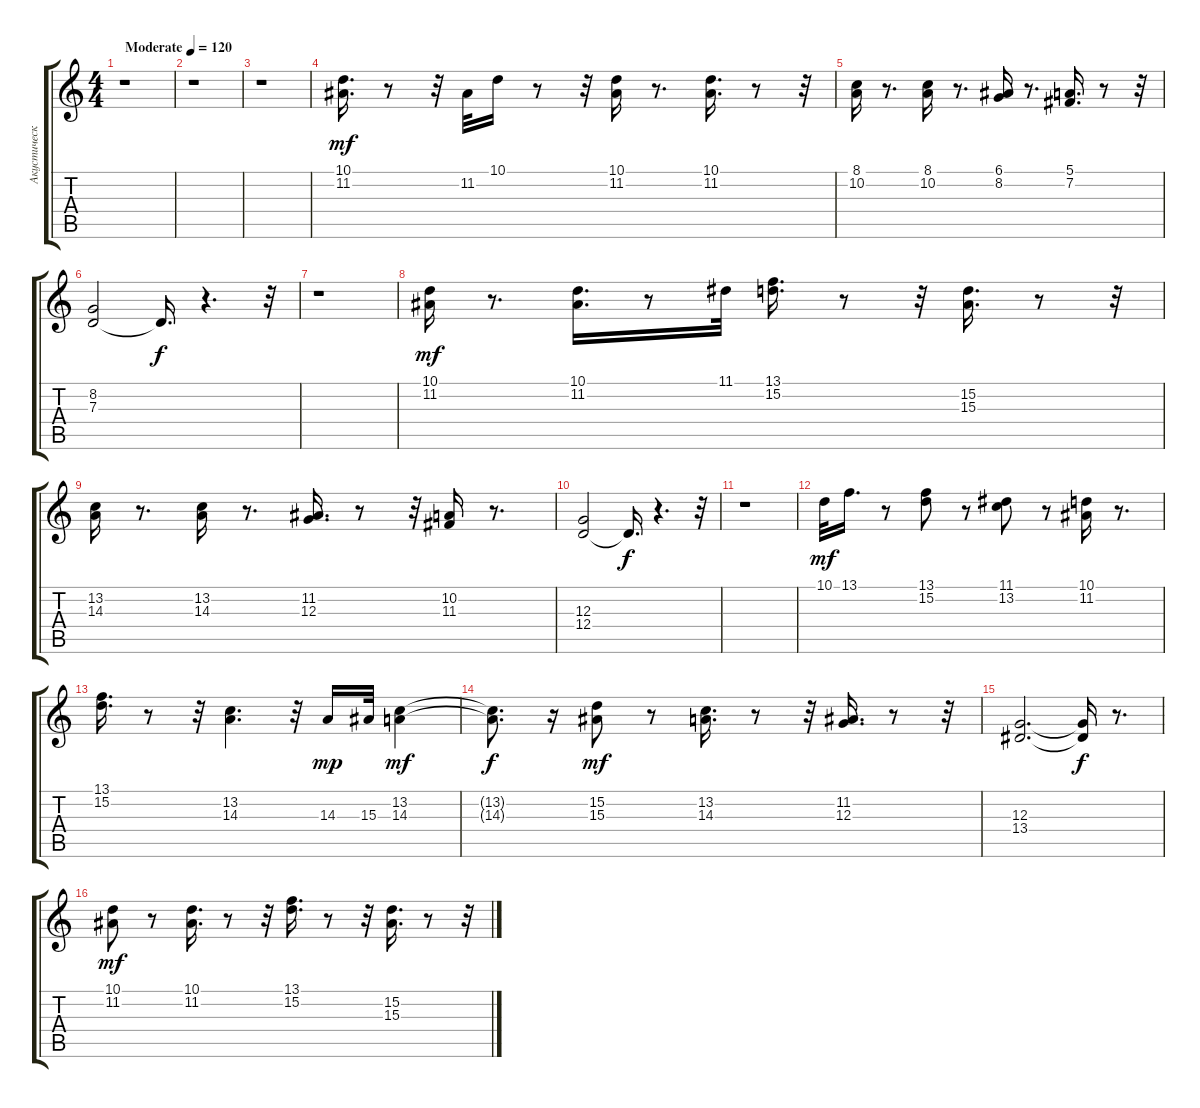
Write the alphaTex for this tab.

\track ("Акустический Гранд Роял" "Акустическ") {instrument acousticgrandpiano}
\staff {score tabs}
\tuning (E4 B3 G3 D3 A2 E2) {hide}
\ts (4 4)
\tempo (120 "Moderate")
\clef g2
\ks c
r.1{dy mf instrument acousticgrandpiano} |
r.1 |
r.1 |
(10.1 11.2).16{d} r.8 r.32 11.2.32 10.1.16 r.8 r.32 (10.1 11.2).16 r.8{d} (10.1 11.2).16{d} r.8 r.32 |
(8.1 10.2).16 r.8{d} (8.1 10.2).16 r.8{d} (6.1 8.2).16 r.8{d} (5.1 7.2).16{d} r.8 r.32 |
(8.2 7.3).2 7.3{t}.16{d dy f} r.4{d} r.32 |
r.1 |
(10.1 11.2).16{dy mf} r.8{d} (10.1 11.2).16{d} r.8 11.1.32 (13.1 15.2).16{d} r.8 r.32 (15.2 15.3).16{d} r.8 r.32 |
(13.2 14.3).16 r.8{d} (13.2 14.3).16 r.8{d} (11.2 12.3).16{d} r.8 r.32 (10.2 11.3).16 r.8{d} |
(12.3 12.4).2 12.4{t}.16{d dy f} r.4{d} r.32 |
r.1 |
10.1.32{dy mf} 13.1.16{d} r.8 (13.1 15.2).8 r.8 (11.1 13.2).8 r.8 (10.1 11.2).16 r.8{d} |
(13.1 15.2).16{d} r.8 r.32 (13.2 14.3).4{d} r.32 14.3.16{dy mp} 15.3.32 (13.2 14.3).4{dy mf} |
(13.2{t} 14.3{t}).8{d dy f} r.16 (15.2 15.3).8{dy mf} r.8 (13.2 14.3).16{d} r.8 r.32 (11.2 12.3).16{d} r.8 r.32 |
(12.3 13.4).2{d} (12.3{t} 13.4{t}).16{dy f} r.8{d} |
(10.1 11.2).8{dy mf} r.8 (10.1 11.2).16{d} r.8 r.32 (13.1 15.2).16{d} r.8 r.32 (15.2 15.3).16{d} r.8 r.32
